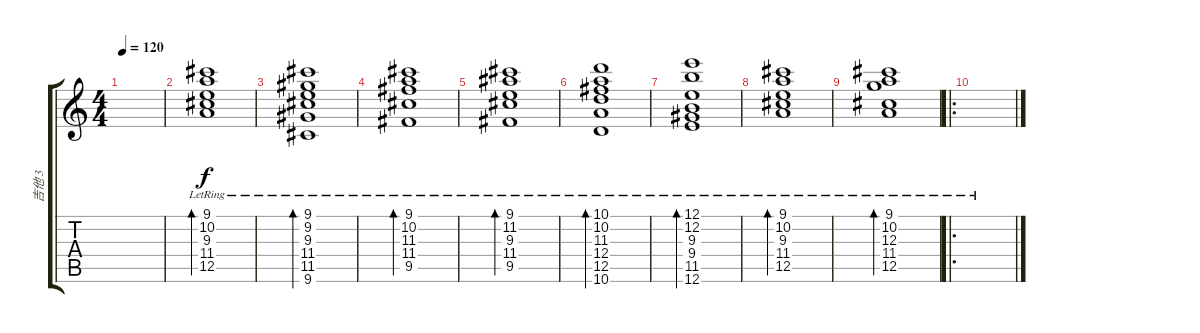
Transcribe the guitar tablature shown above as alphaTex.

\track ("吉他 3" "吉他 3") {instrument acousticguitarsteel}
\staff {score tabs}
\tuning (E4 B3 G3 D3 A2 E2) {hide}
\ts (4 4)
\tempo 120
\clef g2
\ks c
|
(9.1{lr} 10.2{lr} 9.3{lr} 11.4{lr} 12.5{lr}).1{bd 60 dy f} |
(9.1{lr} 9.2{lr} 9.3{lr} 11.4{lr} 11.5{lr} 9.6{lr}).1{bd 60} |
(9.1{lr} 10.2{lr} 11.3{lr} 11.4{lr} 9.5{lr}).1{bd 60} |
(9.1{lr} 11.2{lr} 9.3{lr} 11.4{lr} 9.5{lr}).1{bd 60} |
(10.1{lr} 10.2{lr} 11.3{lr} 12.4{lr} 12.5{lr} 10.6{lr}).1{bd 60} |
(12.1{lr} 12.2{lr} 9.3{lr} 9.4{lr} 11.5{lr} 12.6{lr}).1{bd 60} |
(9.1{lr} 10.2{lr} 9.3{lr} 11.4{lr} 12.5{lr}).1{bd 60} |
(9.1{lr} 10.2{lr} 12.3{lr} 11.4{lr} 12.5{lr}).1{bd 60} |
\ro
